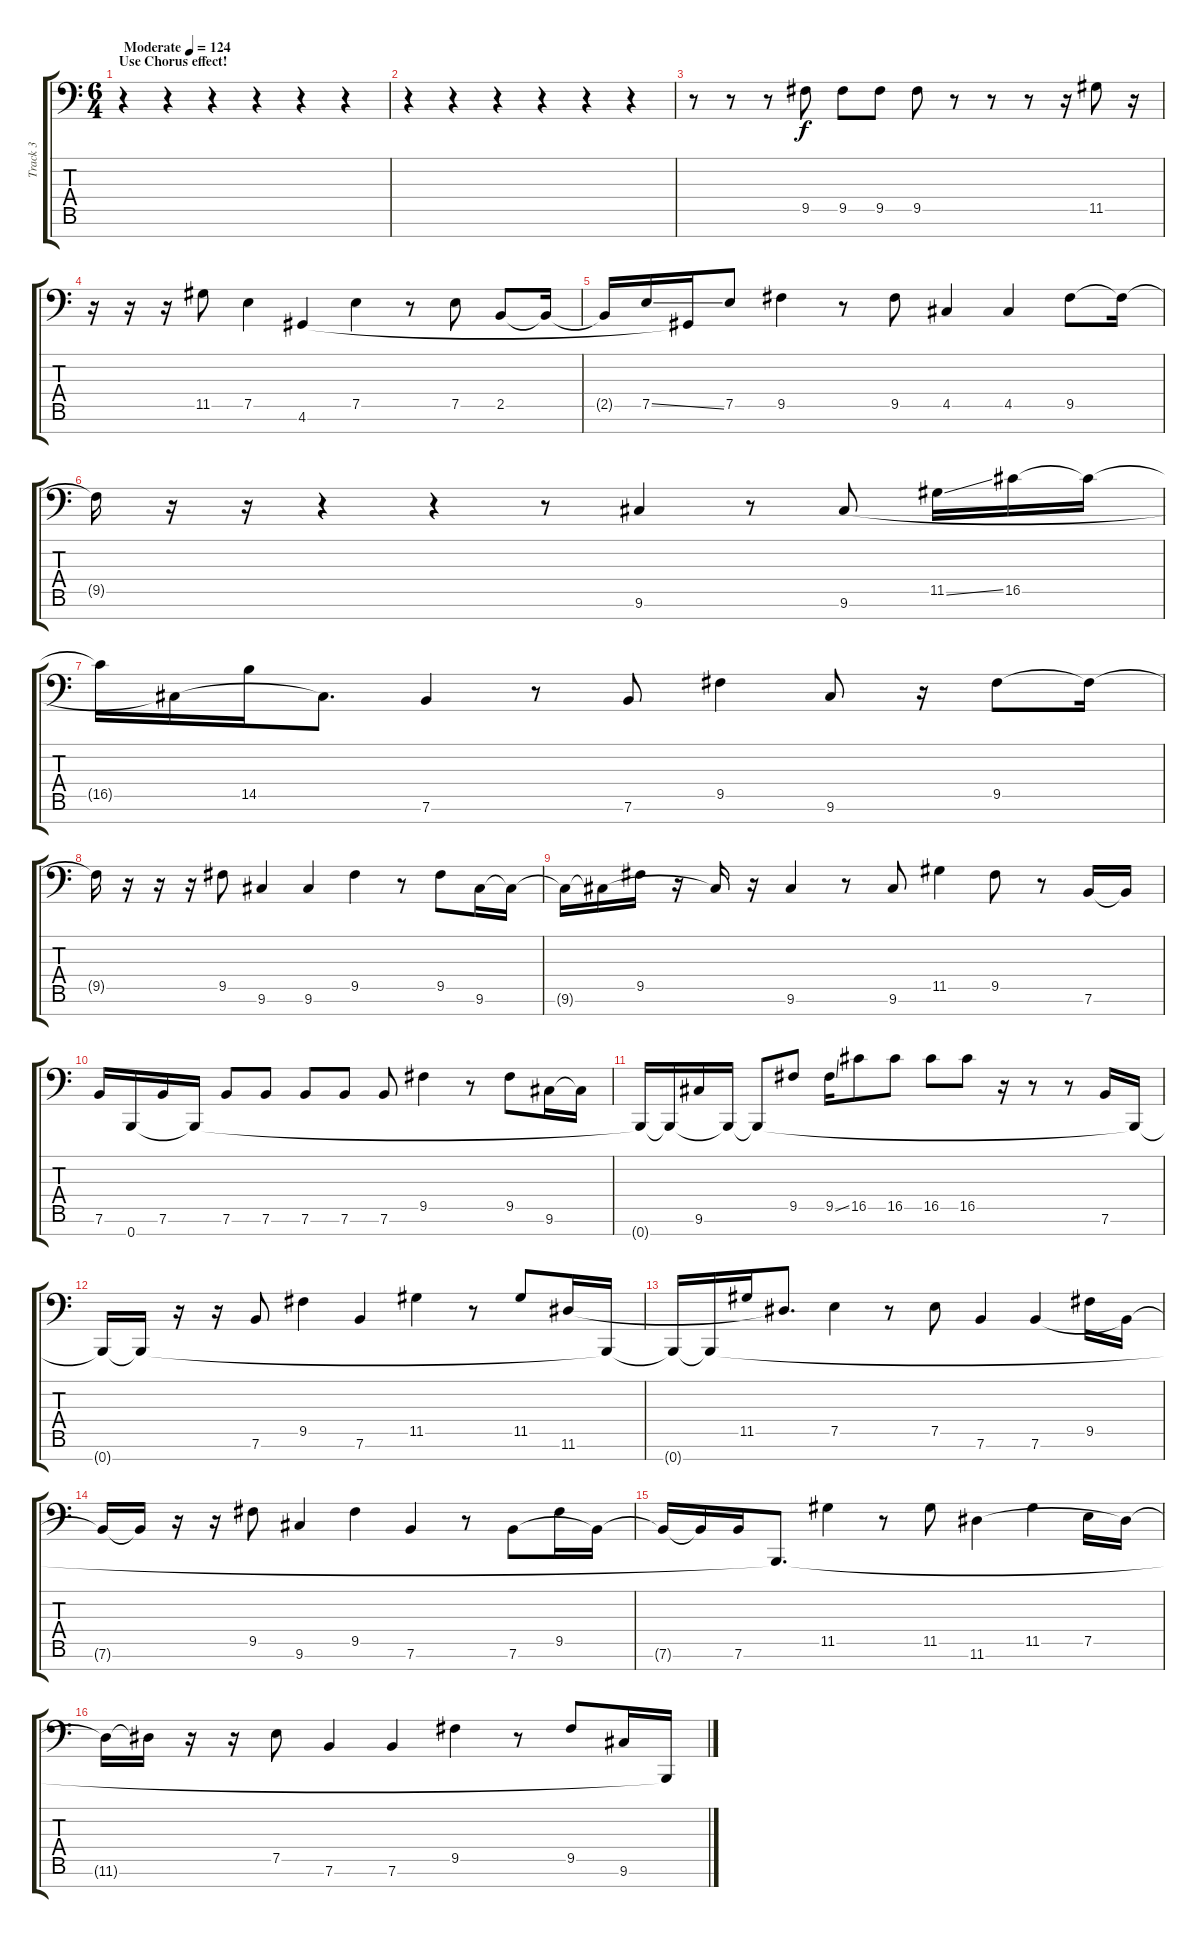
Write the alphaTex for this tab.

\track ("Track 3" "Track 3") {instrument electricbassfinger}
\staff {score tabs}
\tuning (E4 B3 G3 D2 A1 E1 B0) {hide}
\ts (6 4)
\section ("" "Use Chorus effect!")
\tempo (124 "Moderate")
\clef f4
\ks c
r.4{dy f instrument electricbassfinger} r.4 r.4 r.4 r.4 r.4 |
r.4 r.4 r.4 r.4 r.4 r.4 |
r.8 r.8 r.8 9.5.8 9.5.8 9.5.8 9.5.8 r.8 r.8 r.8 r.16 11.5.8 r.16 |
r.16 r.16 r.16 11.5.8 7.5.4 4.6.4 7.5.4 r.8 7.5.8 2.5.8 2.5{t}.16 |
2.5{t}.16 7.5{ss}.16 4.6{t}.16 7.5.8 9.5.4 r.8 9.5.8 4.5.4 4.5.4 9.5.8 9.5{t}.16 |
9.5{t}.16 r.16 r.16 r.4 r.4 r.8 9.6.4 r.8 9.6.8 11.5{ss}.16 16.5.16 16.5{t}.16 |
16.5{t}.16 9.6{t}.16 14.5.16 9.6{t}.8{d} 7.6.4 r.8 7.6.8 9.5.4 9.6.8 r.16 9.5.8 9.5{t}.16 |
9.5{t}.16 r.16 r.16 r.16 9.5.8 9.6.4 9.6.4 9.5.4 r.8 9.5.8 9.6.16 9.6{t}.16 |
9.6{t}.16 9.6{t}.16 9.5.16 r.16 9.6{t}.16 r.16 9.6.4 r.8 9.6.8 11.5.4 9.5.8 r.8 7.6.16 7.6{t}.16 |
7.6.16 0.7.16 7.6.16 0.7{t}.16 7.6.8 7.6.8 7.6.8 7.6.8 7.6.8 9.5.4 r.8 9.5.8 9.6.16 9.6{t}.16 |
0.7{t}.16 0.7{t}.16 9.6.16 0.7{t}.16 0.7{t}.8 9.5.8 9.5{ss}.16 16.5.8 16.5.8 16.5.8 16.5.8 r.16 r.8 r.8 7.6.16 0.7{t}.16 |
0.7{t}.16 0.7{t}.16 r.16 r.16 7.6.8 9.5.4 7.6.4 11.5.4 r.8 11.5.8 11.6.16 0.7{t}.16 |
0.7{t}.16 0.7{t}.16 11.5.16 11.6{t}.8{d} 7.5.4 r.8 7.5.8 7.6.4 7.6.4 9.5.16 7.6{t}.16 |
7.6{t}.16 7.6{t}.16 r.16 r.16 9.5.8 9.6.4 9.5.4 7.6.4 r.8 7.6.8 9.5.16 7.6{t}.16 |
7.6{t}.16 7.6{t}.16 7.6.16 0.7{t}.8{d} 11.5.4 r.8 11.5.8 11.6.4 11.5.4 7.5.16 11.6{t}.16 |
11.6{t}.16 11.6{t}.16 r.16 r.16 7.5.8 7.6.4 7.6.4 9.5.4 r.8 9.5.8 9.6.16 0.7{t}.16
